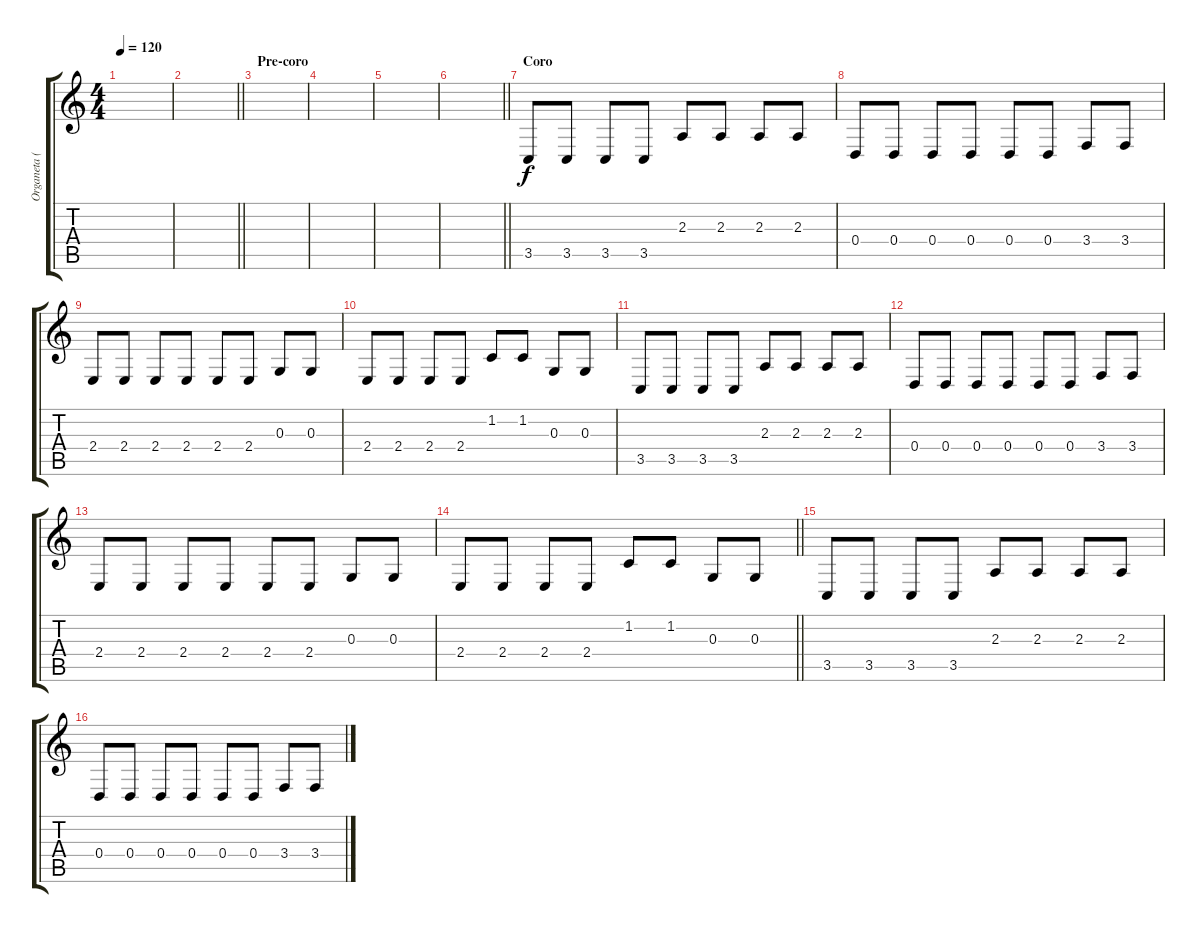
\track ("Organeta (Der)" "Organeta (") {instrument harpsichord}
\staff {score tabs}
\tuning (E4 B3 G3 D3 A2 E2) {hide}
\ts (4 4)
\tempo 120
\clef g2
\ks c
|
\barLineRight lightlight
|
\section ("" "Pre-coro")
|
|
|
\barLineRight lightlight
|
\section ("" "Coro")
3.5.8 3.5.8 3.5.8 3.5.8 2.3.8 2.3.8 2.3.8 2.3.8 |
0.4.8 0.4.8 0.4.8 0.4.8 0.4.8 0.4.8 3.4.8 3.4.8 |
2.4.8 2.4.8 2.4.8 2.4.8 2.4.8 2.4.8 0.3.8 0.3.8 |
2.4.8 2.4.8 2.4.8 2.4.8 1.2.8 1.2.8 0.3.8 0.3.8 |
3.5.8 3.5.8 3.5.8 3.5.8 2.3.8 2.3.8 2.3.8 2.3.8 |
0.4.8 0.4.8 0.4.8 0.4.8 0.4.8 0.4.8 3.4.8 3.4.8 |
2.4.8 2.4.8 2.4.8 2.4.8 2.4.8 2.4.8 0.3.8 0.3.8 |
\barLineRight lightlight
2.4.8 2.4.8 2.4.8 2.4.8 1.2.8 1.2.8 0.3.8 0.3.8 |
3.5.8 3.5.8 3.5.8 3.5.8 2.3.8 2.3.8 2.3.8 2.3.8 |
0.4.8 0.4.8 0.4.8 0.4.8 0.4.8 0.4.8 3.4.8 3.4.8
